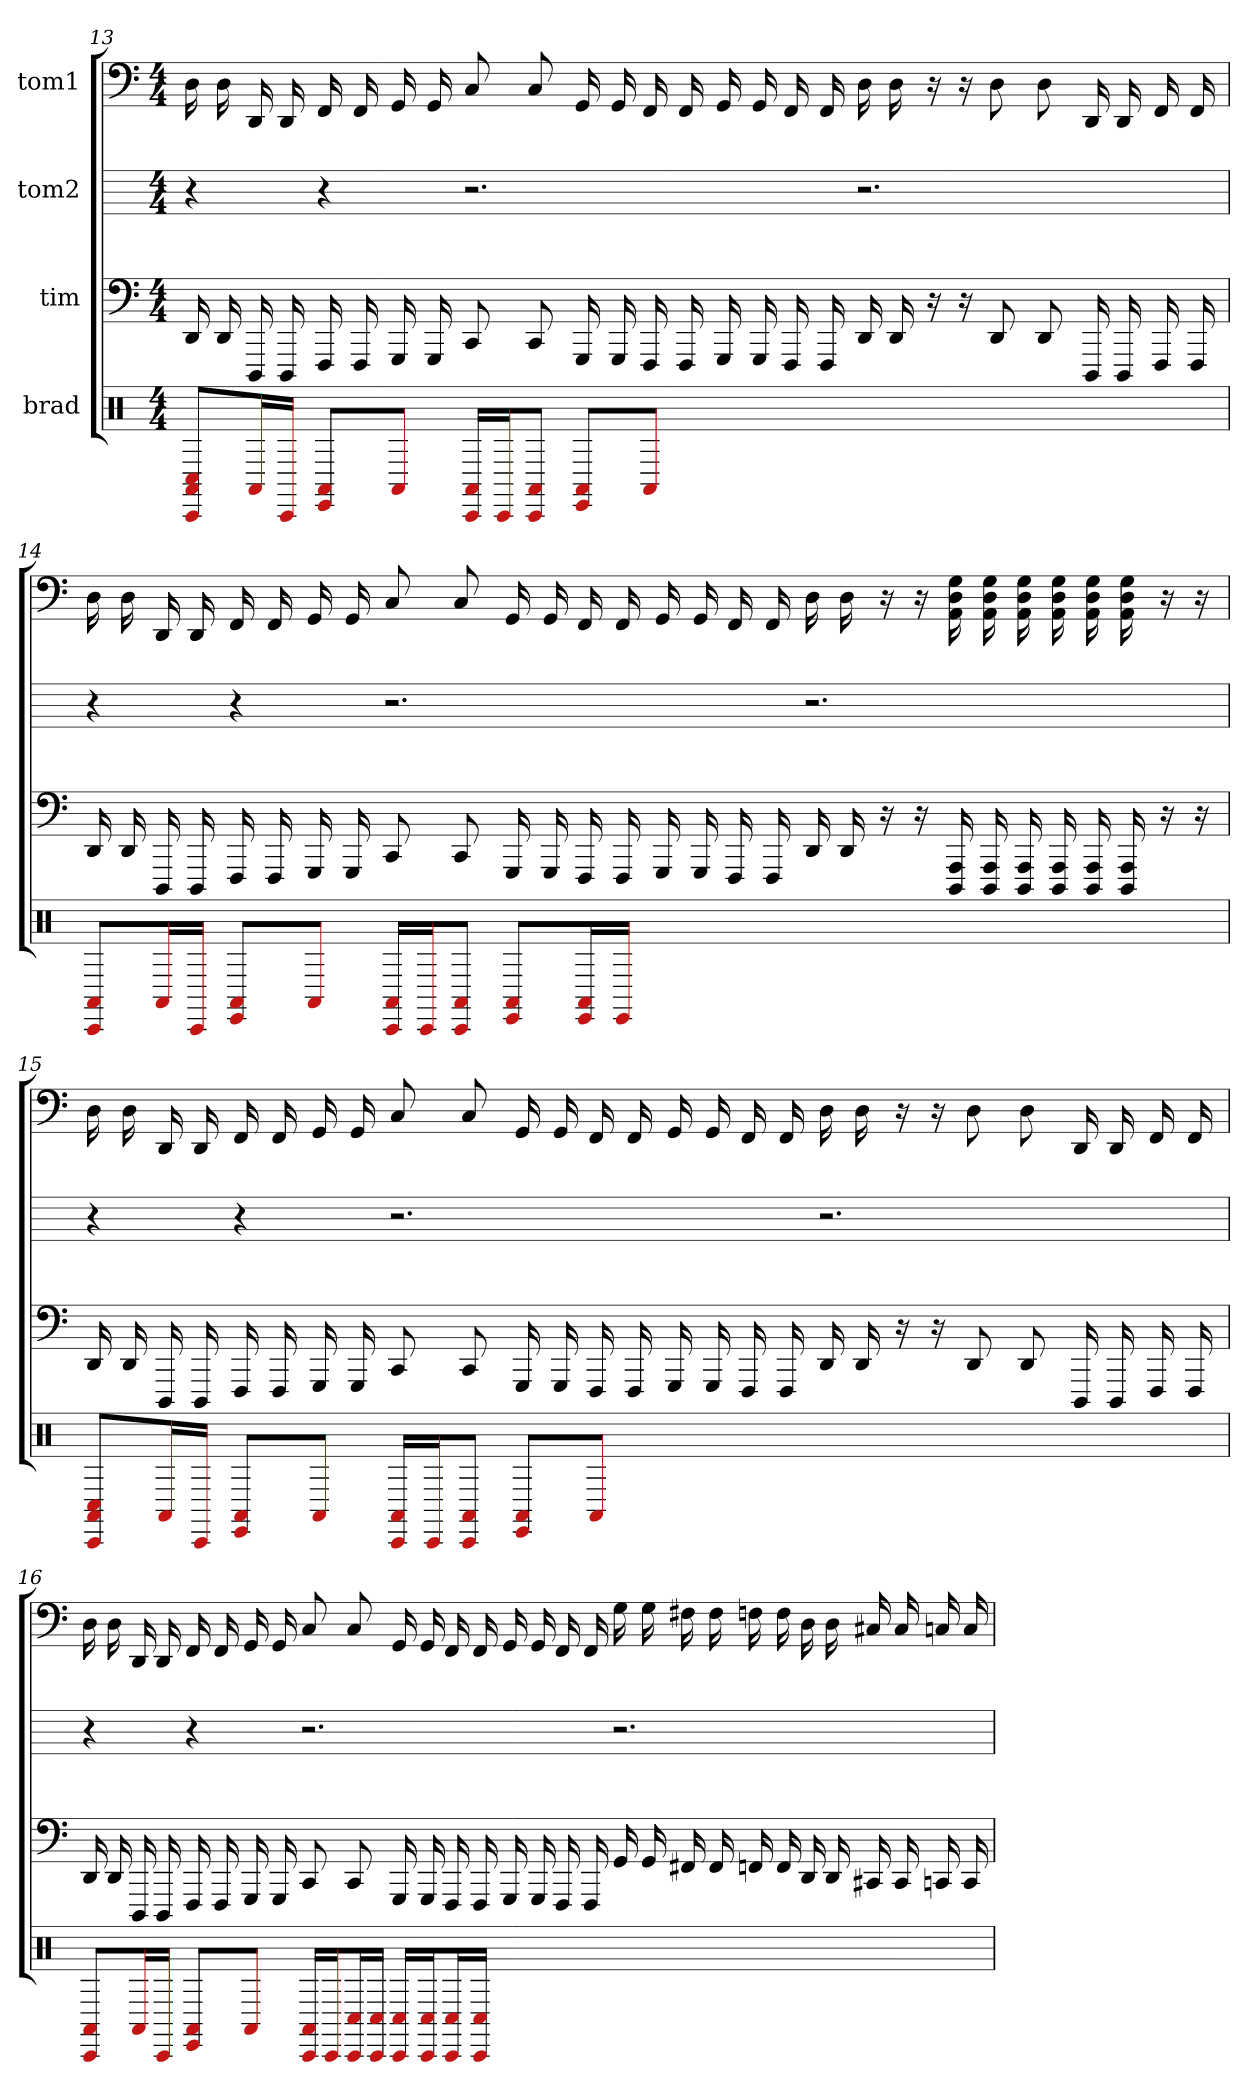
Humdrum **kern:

**kern	**kern	**kern	**kern
*part4	*part3	*part2	*part1
*staff4	*staff3	*staff2	*staff1
*I"brad	*I"tim	*I"tom2	*I"tom1
*clefX	*	*	*
*k[]	*k[]	*k[]	*k[]
*M4/4	*M4/4	*M4/4	*M4/4
=13	=13	=13	=13
8C#/ 8AA#/ 8CC/L	16DD	4r	16D
.	16DD	.	16D
16AA#/L	16DDD	.	16DD
16CC/JJ	16DDD	.	16DD
8AA#/ 8EE/L	16FFF	4r	16FF
.	16FFF	.	16FF
8AA#/J	16GGG	.	16GG
.	16GGG	.	16GG
16AA#/ 16CC/LL	8CC	2.r	8C
16CC/J	.	.	.
8AA#/ 8CC/J	8CC	.	8C
8AA#/ 8EE/L	16GGG	.	16GG
.	16GGG	.	16GG
8AA#/J	16FFF	.	16FF
.	16FFF	.	16FF
1ryy	16GGG	.	16GG
.	16GGG	.	16GG
.	16FFF	.	16FF
.	16FFF	.	16FF
.	16DD	2.r	16D
.	16DD	.	16D
.	16r	.	16r
.	16r	.	16r
.	8DD	.	8D
.	8DD	.	8D
.	16DDD	.	16DD
.	16DDD	.	16DD
.	16FFF	.	16FF
.	16FFF	.	16FF
=14	=14	=14	=14
8AA#/ 8CC/L	16DD	4r	16D
.	16DD	.	16D
16AA#/L	16DDD	.	16DD
16CC/JJ	16DDD	.	16DD
8AA#/ 8EE/L	16FFF	4r	16FF
.	16FFF	.	16FF
8AA#/J	16GGG	.	16GG
.	16GGG	.	16GG
16AA#/ 16CC/LL	8CC	2.r	8C
16CC/J	.	.	.
8AA#/ 8CC/J	8CC	.	8C
8AA#/ 8EE/L	16GGG	.	16GG
.	16GGG	.	16GG
16AA#/ 16EE/L	16FFF	.	16FF
16EE/JJ	16FFF	.	16FF
1ryy	16GGG	.	16GG
.	16GGG	.	16GG
.	16FFF	.	16FF
.	16FFF	.	16FF
.	16DD	2.r	16D
.	16DD	.	16D
.	16r	.	16r
.	16r	.	16r
.	16AAA 16DDD	.	16G 16D 16AA
.	16AAA 16DDD	.	16G 16D 16AA
.	16AAA 16DDD	.	16G 16D 16AA
.	16AAA 16DDD	.	16G 16D 16AA
.	16AAA 16DDD	.	16G 16D 16AA
.	16AAA 16DDD	.	16G 16D 16AA
.	16r	.	16r
.	16r	.	16r
=15	=15	=15	=15
8C#/ 8AA#/ 8CC/L	16DD	4r	16D
.	16DD	.	16D
16AA#/L	16DDD	.	16DD
16CC/JJ	16DDD	.	16DD
8AA#/ 8EE/L	16FFF	4r	16FF
.	16FFF	.	16FF
8AA#/J	16GGG	.	16GG
.	16GGG	.	16GG
16AA#/ 16CC/LL	8CC	2.r	8C
16CC/J	.	.	.
8AA#/ 8CC/J	8CC	.	8C
8AA#/ 8EE/L	16GGG	.	16GG
.	16GGG	.	16GG
8AA#/J	16FFF	.	16FF
.	16FFF	.	16FF
1ryy	16GGG	.	16GG
.	16GGG	.	16GG
.	16FFF	.	16FF
.	16FFF	.	16FF
.	16DD	2.r	16D
.	16DD	.	16D
.	16r	.	16r
.	16r	.	16r
.	8DD	.	8D
.	8DD	.	8D
.	16DDD	.	16DD
.	16DDD	.	16DD
.	16FFF	.	16FF
.	16FFF	.	16FF
=16	=16	=16	=16
8AA#/ 8CC/L	16DD	4r	16D
.	16DD	.	16D
16AA#/L	16DDD	.	16DD
16CC/JJ	16DDD	.	16DD
8AA#/ 8EE/L	16FFF	4r	16FF
.	16FFF	.	16FF
8AA#/J	16GGG	.	16GG
.	16GGG	.	16GG
16AA#/ 16CC/LL	8CC	2.r	8C
16CC/J	.	.	.
16C#/ 16CC/L	8CC	.	8C
16C#/ 16CC/JJ	.	.	.
16C#/ 16CC/LL	16GGG	.	16GG
16C#/ 16CC/J	16GGG	.	16GG
16C#/ 16CC/L	16FFF	.	16FF
16C#/ 16CC/JJ	16FFF	.	16FF
1ryy	16GGG	.	16GG
.	16GGG	.	16GG
.	16FFF	.	16FF
.	16FFF	.	16FF
.	16GG	2.r	16G
.	16GG	.	16G
.	16FF#	.	16F#
.	16FF#	.	16F#
.	16FF	.	16F
.	16FF	.	16F
.	16DD	.	16D
.	16DD	.	16D
.	16CC#	.	16C#
.	16CC#	.	16C#
.	16CC	.	16C
.	16CC	.	16C
=	=	=	=
*-	*-	*-	*-
